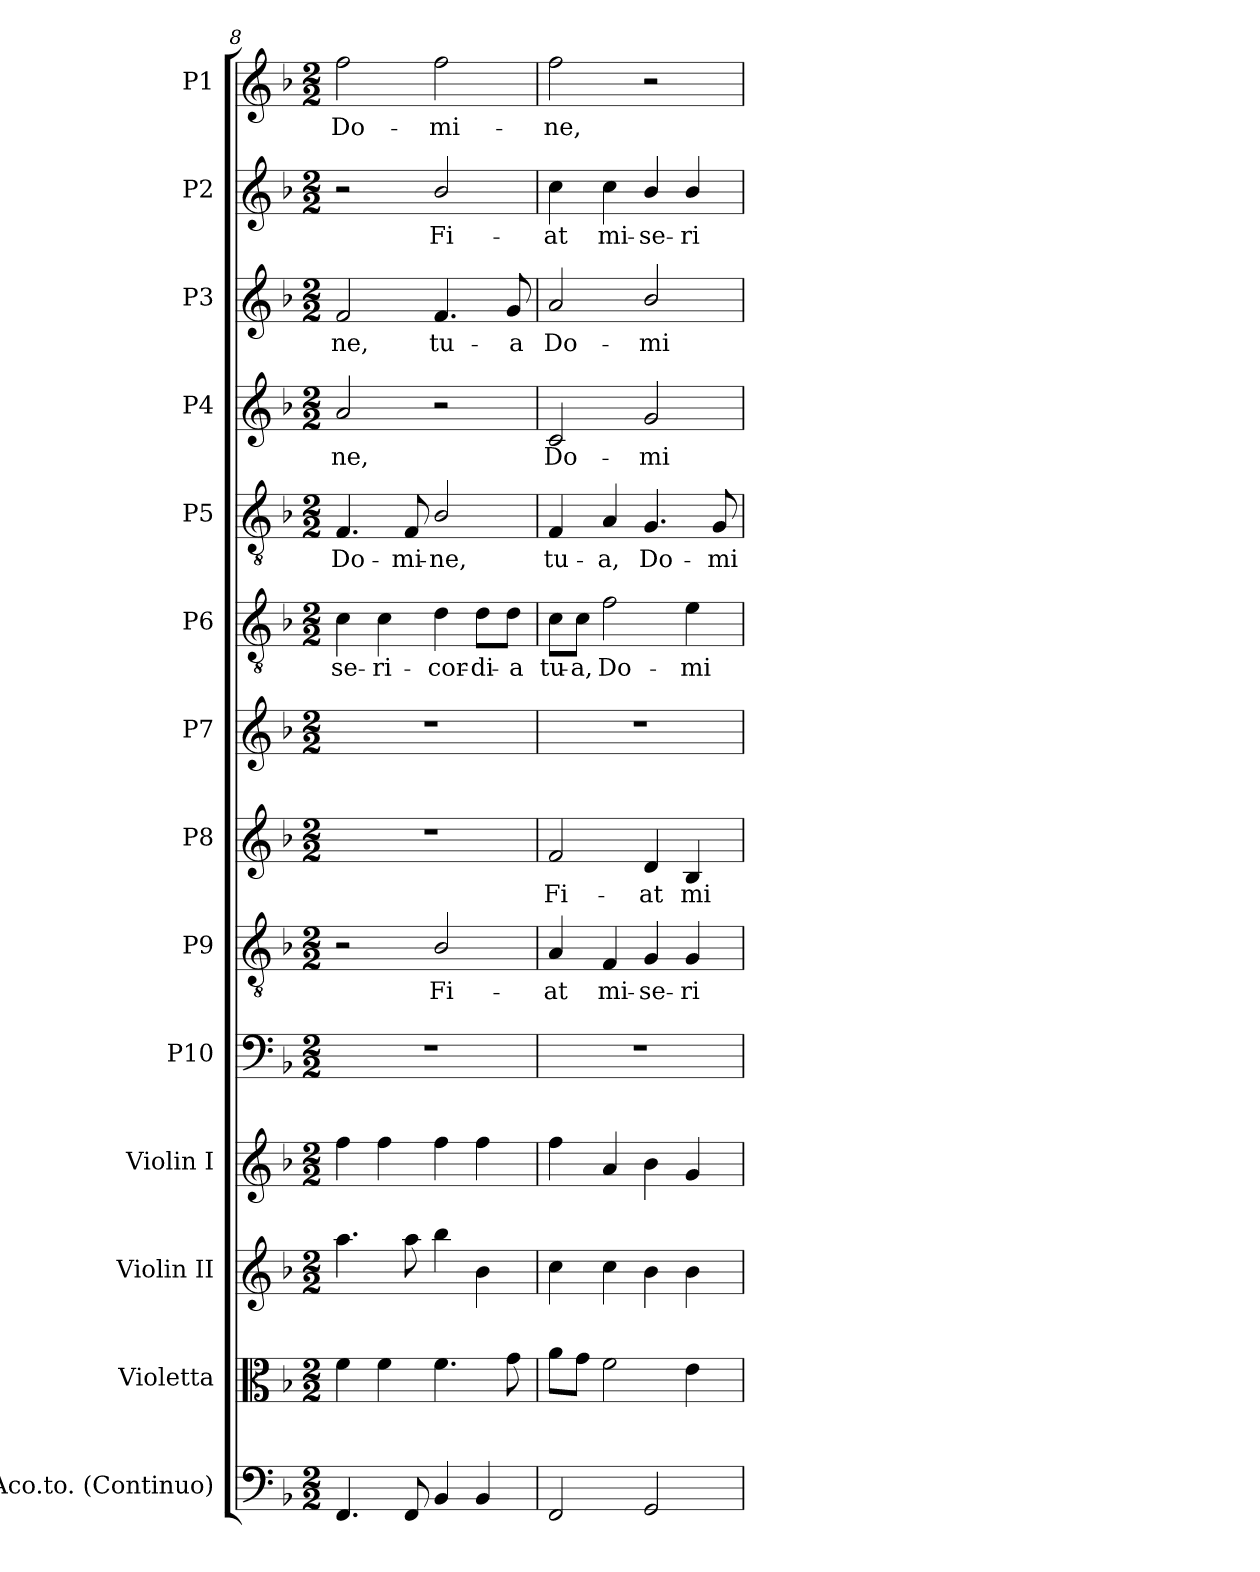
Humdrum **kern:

**kern	**kern	**kern	**kern	**kern	**kern	**text	**kern	**text	**kern	**kern	**text	**kern	**text	**kern	**text	**kern	**text	**kern	**text	**kern	**text
*part14	*part13	*part12	*part11	*part10	*part9	*part9	*part8	*part8	*part7	*part6	*part6	*part5	*part5	*part4	*part4	*part3	*part3	*part2	*part2	*part1	*part1
*staff14	*staff13	*staff12	*staff11	*staff10	*staff9	*staff9	*staff8	*staff8	*staff7	*staff6	*staff6	*staff5	*staff5	*staff4	*staff4	*staff3	*staff3	*staff2	*staff2	*staff1	*staff1
*I"Aco.to. (Continuo)	*I"Violetta	*I"Violin II	*I"Violin I	*I"P10	*I"P9	*	*I"P8	*	*I"P7	*I"P6	*	*I"P5	*	*I"P4	*	*I"P3	*	*I"P2	*	*I"P1	*
*I'Cont.	*I'Vla.	*I'Vln. II	*I'Vln. I	*	*	*	*	*	*	*	*	*	*	*	*	*	*	*	*	*	*
*clefF4	*clefC3	*clefG2	*clefG2	*clefF4	*clefGv2	*	*clefG2	*	*clefG2	*clefGv2	*	*clefGv2	*	*clefG2	*	*clefG2	*	*clefG2	*	*clefG2	*
*	*	*	*	*	*ITrd7c12	*	*	*	*	*ITrd7c12	*	*ITrd7c12	*	*	*	*	*	*	*	*	*
*k[b-]	*k[b-]	*k[b-]	*k[b-]	*k[b-]	*k[b-]	*	*k[b-]	*	*k[b-]	*k[b-]	*	*k[b-]	*	*k[b-]	*	*k[b-]	*	*k[b-]	*	*k[b-]	*
*F:	*F:	*F:	*F:	*F:	*F:	*	*F:	*	*F:	*F:	*	*F:	*	*F:	*	*F:	*	*F:	*	*F:	*
*M2/2	*M2/2	*M2/2	*M2/2	*M2/2	*M2/2	*	*M2/2	*	*M2/2	*M2/2	*	*M2/2	*	*M2/2	*	*M2/2	*	*M2/2	*	*M2/2	*
=8	=8	=8	=8	=8	=8	=8	=8	=8	=8	=8	=8	=8	=8	=8	=8	=8	=8	=8	=8	=8	=8
!	!	!	!	!	!	!	!	!	!	!	!LO:LY:b:color=#000000	!	!	!	!	!	!	!	!	!	!
!	!	!	!	!	!	!	!	!	!	!	!	!	!LO:LY:b:color=#000000	!	!	!	!	!	!	!	!
!	!	!	!	!	!	!	!	!	!	!	!	!	!	!	!LO:LY:b:color=#000000	!	!	!	!	!	!
!	!	!	!	!	!	!	!	!	!	!	!	!	!	!	!	!	!LO:LY:b:color=#000000	!	!	!	!
!	!	!	!	!	!	!	!	!	!	!	!	!	!	!	!	!	!	!	!	!	!LO:LY:b:color=#000000
4.FFi/	4fi\	4.aai\	4ffi\	1r	2r	.	1r	.	1r	4Ci\	-se-	4.FFi/	Do-	2ai/	-ne,	2fi/	-ne,	2r	.	2ffi\	Do-
!	!	!	!	!	!	!	!	!	!	!	!LO:LY:b:color=#000000	!	!	!	!	!	!	!	!	!	!
.	4fi\	.	4ffi\	.	.	.	.	.	.	4Ci\	-ri-	.	.	.	.	.	.	.	.	.	.
!	!	!	!	!	!	!	!	!	!	!	!	!	!LO:LY:b:color=#000000	!	!	!	!	!	!	!	!
8FFi/	.	8aai\	.	.	.	.	.	.	.	.	.	8FFi/	-mi-	.	.	.	.	.	.	.	.
!	!	!	!	!	!	!LO:LY:b:color=#000000	!	!	!	!	!	!	!	!	!	!	!	!	!	!	!
!	!	!	!	!	!	!	!	!	!	!	!LO:LY:b:color=#000000	!	!	!	!	!	!	!	!	!	!
!	!	!	!	!	!	!	!	!	!	!	!	!	!LO:LY:b:color=#000000	!	!	!	!	!	!	!	!
!	!	!	!	!	!	!	!	!	!	!	!	!	!	!	!	!	!LO:LY:b:color=#000000	!	!	!	!
!	!	!	!	!	!	!	!	!	!	!	!	!	!	!	!	!	!	!	!LO:LY:b:color=#000000	!	!
!	!	!	!	!	!	!	!	!	!	!	!	!	!	!	!	!	!	!	!	!	!LO:LY:b:color=#000000
4BB-i/	4.fi\	4bb-i\	4ffi\	.	2BB-i/	Fi-	.	.	.	4Di\	-cor-	2BB-i/	-ne,	2r	.	4.fi/	tu-	2b-i/	Fi-	2ffi\	-mi-
!	!	!	!	!	!	!	!	!	!	!	!LO:LY:b:color=#000000	!	!	!	!	!	!	!	!	!	!
4BB-i/	.	4b-i\	4ffi\	.	.	.	.	.	.	8Di\L	-di-	.	.	.	.	.	.	.	.	.	.
!	!	!	!	!	!	!	!	!	!	!	!LO:LY:b:color=#000000	!	!	!	!	!	!	!	!	!	!
!	!	!	!	!	!	!	!	!	!	!	!	!	!	!	!	!	!LO:LY:b:color=#000000	!	!	!	!
.	8gi\	.	.	.	.	.	.	.	.	8Di\J	-a	.	.	.	.	8gi/	-a	.	.	.	.
!!LO:PB:g=z
=9	=9	=9	=9	=9	=9	=9	=9	=9	=9	=9	=9	=9	=9	=9	=9	=9	=9	=9	=9	=9	=9
!	!	!	!	!	!	!LO:LY:b:color=#000000	!	!	!	!	!	!	!	!	!	!	!	!	!	!	!
!	!	!	!	!	!	!	!	!LO:LY:b:color=#000000	!	!	!	!	!	!	!	!	!	!	!	!	!
!	!	!	!	!	!	!	!	!	!	!	!LO:LY:b:color=#000000	!	!	!	!	!	!	!	!	!	!
!	!	!	!	!	!	!	!	!	!	!	!	!	!LO:LY:b:color=#000000	!	!	!	!	!	!	!	!
!	!	!	!	!	!	!	!	!	!	!	!	!	!	!	!LO:LY:b:color=#000000	!	!	!	!	!	!
!	!	!	!	!	!	!	!	!	!	!	!	!	!	!	!	!	!LO:LY:b:color=#000000	!	!	!	!
!	!	!	!	!	!	!	!	!	!	!	!	!	!	!	!	!	!	!	!LO:LY:b:color=#000000	!	!
!	!	!	!	!	!	!	!	!	!	!	!	!	!	!	!	!	!	!	!	!	!LO:LY:b:color=#000000
2FFi/	8ai\L	4cci\	4ffi\	1r	4AAi/	-at	2fi/	Fi-	1r	8Ci\L	tu-	4FFi/	tu-	2ci/	Do-	2ai/	Do-	4cci\	-at	2ffi\	-ne,
!	!	!	!	!	!	!	!	!	!	!	!LO:LY:b:color=#000000	!	!	!	!	!	!	!	!	!	!
.	8gi\J	.	.	.	.	.	.	.	.	8Ci\J	-a,	.	.	.	.	.	.	.	.	.	.
!	!	!	!	!	!	!LO:LY:b:color=#000000	!	!	!	!	!	!	!	!	!	!	!	!	!	!	!
!	!	!	!	!	!	!	!	!	!	!	!LO:LY:b:color=#000000	!	!	!	!	!	!	!	!	!	!
!	!	!	!	!	!	!	!	!	!	!	!	!	!LO:LY:b:color=#000000	!	!	!	!	!	!	!	!
!	!	!	!	!	!	!	!	!	!	!	!	!	!	!	!	!	!	!	!LO:LY:b:color=#000000	!	!
.	2fi\	4cci\	4ai/	.	4FFi/	mi-	.	.	.	2Fi\	Do-	4AAi/	-a,	.	.	.	.	4cci\	mi-	.	.
!	!	!	!	!	!	!LO:LY:b:color=#000000	!	!	!	!	!	!	!	!	!	!	!	!	!	!	!
!	!	!	!	!	!	!	!	!LO:LY:b:color=#000000	!	!	!	!	!	!	!	!	!	!	!	!	!
!	!	!	!	!	!	!	!	!	!	!	!	!	!LO:LY:b:color=#000000	!	!	!	!	!	!	!	!
!	!	!	!	!	!	!	!	!	!	!	!	!	!	!	!LO:LY:b:color=#000000	!	!	!	!	!	!
!	!	!	!	!	!	!	!	!	!	!	!	!	!	!	!	!	!LO:LY:b:color=#000000	!	!	!	!
!	!	!	!	!	!	!	!	!	!	!	!	!	!	!	!	!	!	!	!LO:LY:b:color=#000000	!	!
2GGi/	.	4b-i\	4b-i\	.	4GGi/	-se-	4di/	-at	.	.	.	4.GGi/	Do-	2gi/	-mi-	2b-i/	-mi-	4b-i/	-se-	2r	.
!	!	!	!	!	!	!LO:LY:b:color=#000000	!	!	!	!	!	!	!	!	!	!	!	!	!	!	!
!	!	!	!	!	!	!	!	!LO:LY:b:color=#000000	!	!	!	!	!	!	!	!	!	!	!	!	!
!	!	!	!	!	!	!	!	!	!	!	!LO:LY:b:color=#000000	!	!	!	!	!	!	!	!	!	!
!	!	!	!	!	!	!	!	!	!	!	!	!	!	!	!	!	!	!	!LO:LY:b:color=#000000	!	!
.	4ei\	4b-i\	4gi/	.	4GGi/	-ri-	4B-i/	mi-	.	4Ei\	-mi-	.	.	.	.	.	.	4b-i/	-ri-	.	.
!	!	!	!	!	!	!	!	!	!	!	!	!	!LO:LY:b:color=#000000	!	!	!	!	!	!	!	!
.	.	.	.	.	.	.	.	.	.	.	.	8GGi/	-mi-	.	.	.	.	.	.	.	.
=	=	=	=	=	=	=	=	=	=	=	=	=	=	=	=	=	=	=	=	=	=
*-	*-	*-	*-	*-	*-	*-	*-	*-	*-	*-	*-	*-	*-	*-	*-	*-	*-	*-	*-	*-	*-
